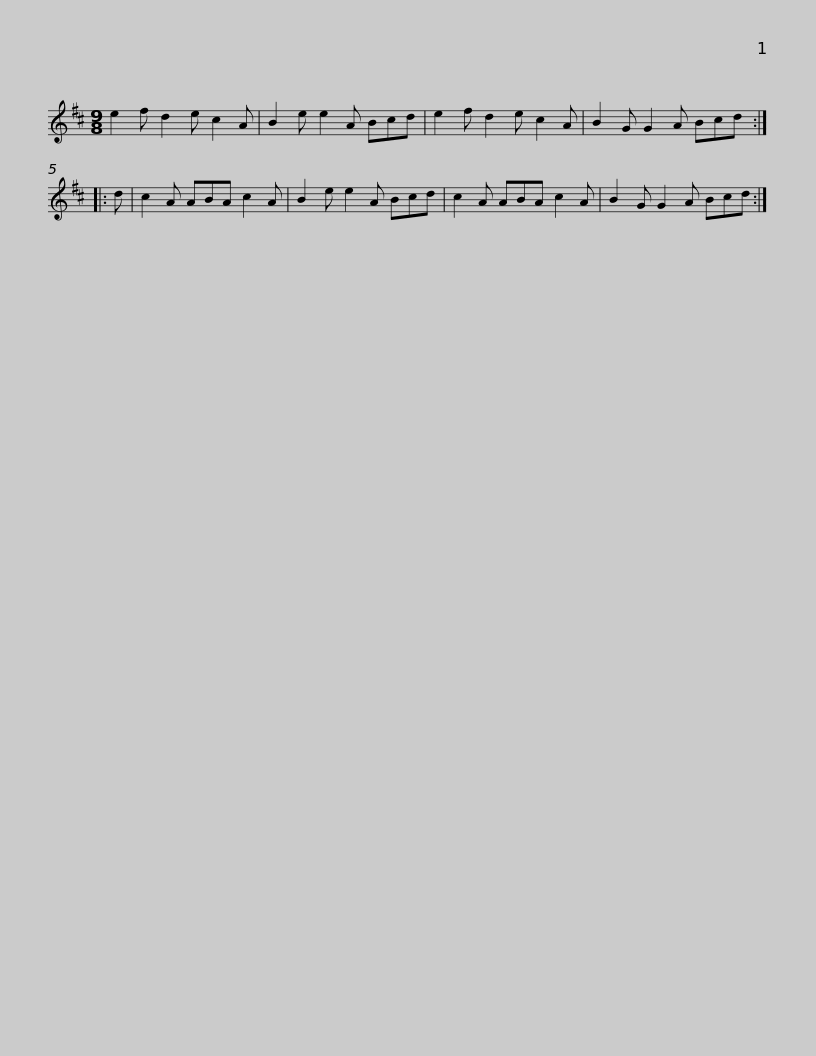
X:1
L:1/8
M:9/8
I:linebreak $
K:D
V:1 treble
V:1
 e2 f d2 e c2 A | B2 e e2 A Bcd | e2 f d2 e c2 A | B2 G G2 A Bcd :: d | %5
 c2 A ABA c2 A |$ B2 e e2 A Bcd | c2 A ABA c2 A | B2 G G2 A Bcd :| %9
